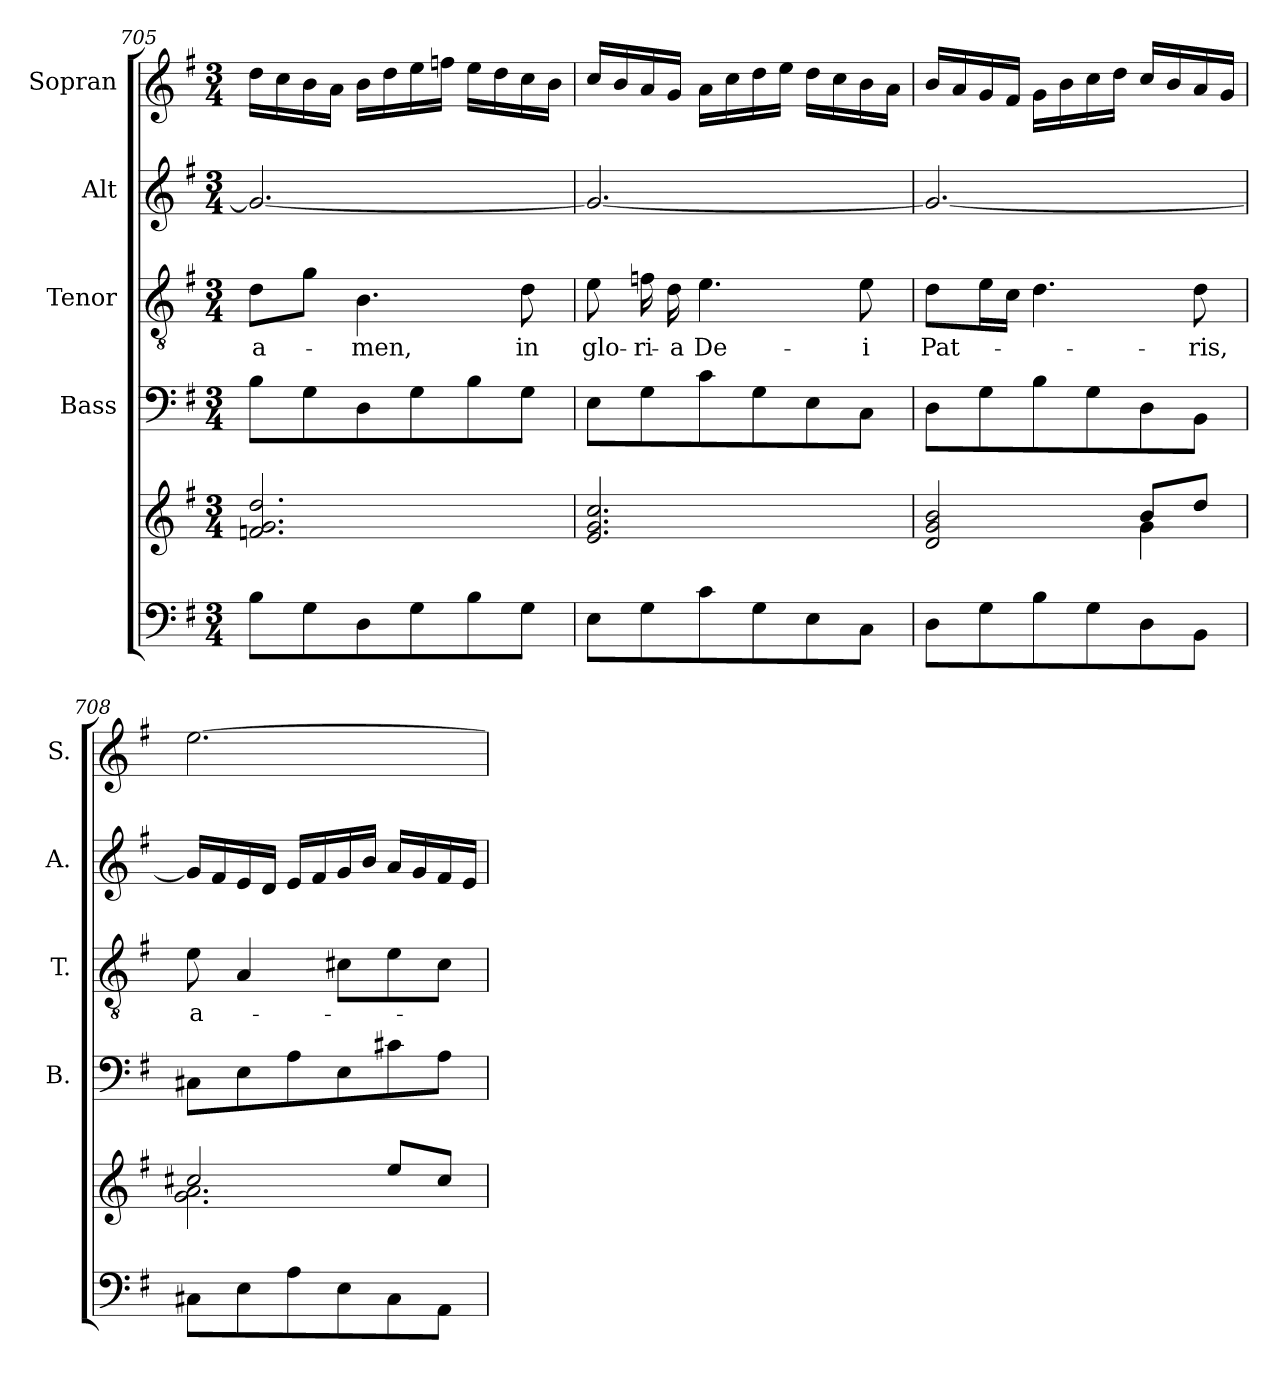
**kern	**kern	**kern	**kern	**text	**kern	**kern
*part5	*part5	*part4	*part3	*part3	*part2	*part1
*staff6	*staff5	*staff4	*staff3	*staff3	*staff2	*staff1
*	*	*I"Bass	*I"Tenor	*	*I"Alt	*I"Sopran
*	*	*I'B.	*I'T.	*	*I'A.	*I'S.
*clefF4	*clefG2	*clefF4	*clefGv2	*	*clefG2	*clefG2
*k[f#]	*k[f#]	*k[f#]	*k[f#]	*	*k[f#]	*k[f#]
*G:	*G:	*G:	*G:	*	*G:	*G:
*M3/4	*M3/4	*M3/4	*M3/4	*	*M3/4	*M3/4
=705	=705	=705	=705	=705	=705	=705
!	!	!	!	!LO:LY:b	!	!
8B\L	2.fn/ 2.g/ 2.dd/	8B\L	8d\L	a-	2.g/_	16dd\LL
.	.	.	.	.	.	16cc\
8G\	.	8G\	8g\J	.	.	16b\
.	.	.	.	.	.	16a\JJ
!	!	!	!	!LO:LY:b	!	!
8D\	.	8D\	4.B\	-men,	.	16b\LL
.	.	.	.	.	.	16dd\
8G\	.	8G\	.	.	.	16ee\
.	.	.	.	.	.	16ffn\JJ
8B\	.	8B\	.	.	.	16ee\LL
.	.	.	.	.	.	16dd\
!	!	!	!	!LO:LY:b	!	!
8G\J	.	8G\J	8d\	in	.	16cc\
.	.	.	.	.	.	16b\JJ
=706	=706	=706	=706	=706	=706	=706
!	!	!	!	!LO:LY:b	!	!
8E\L	2.e/ 2.g/ 2.cc/	8E\L	8e\	glo-	2.g/_	16cc/LL
.	.	.	.	.	.	16b/
!	!	!	!	!LO:LY:b	!	!
8G\	.	8G\	16fn\	-ri-	.	16a/
!	!	!	!	!LO:LY:b	!	!
.	.	.	16d\	-a	.	16g/JJ
!	!	!	!	!LO:LY:b	!	!
8c\	.	8c\	4.e\	De-	.	16a\LL
.	.	.	.	.	.	16cc\
8G\	.	8G\	.	.	.	16dd\
.	.	.	.	.	.	16ee\JJ
8E\	.	8E\	.	.	.	16dd\LL
.	.	.	.	.	.	16cc\
!	!	!	!	!LO:LY:b	!	!
8C\J	.	8C\J	8e\	-i	.	16b\
.	.	.	.	.	.	16a\JJ
=707	=707	=707	=707	=707	=707	=707
*	*^	*	*	*	*	*
!	!	!	!	!	!LO:LY:b	!	!
8D\L	2d/ 2g/ 2b/	2ryy	8D\L	8d\L	Pat-	2.g/_	16b/LL
.	.	.	.	.	.	.	16a/
8G\	.	.	8G\	16e\L	.	.	16g/
.	.	.	.	16c\JJ	.	.	16f#/JJ
8B\	.	.	8B\	4.d\	.	.	16g\LL
.	.	.	.	.	.	.	16b\
8G\	.	.	8G\	.	.	.	16cc\
.	.	.	.	.	.	.	16dd\JJ
8D\	8b/L	4g\	8D\	.	.	.	16cc/LL
.	.	.	.	.	.	.	16b/
!	!	!	!	!	!LO:LY:b	!	!
8BB\J	8dd/J	.	8BB\J	8d\	-ris,	.	16a/
.	.	.	.	.	.	.	16g/JJ
!!LO:LB:g=z
=708	=708	=708	=708	=708	=708	=708	=708
!	!	!	!	!	!LO:LY:b	!	!
8C#X\L	2cc#X/	2.g\ 2.a\	8C#X\L	8e\	a-	16g/LL]	[2.ee\
.	.	.	.	.	.	16f#/	.
8E\	.	.	8E\	4A/	.	16e/	.
.	.	.	.	.	.	16d/JJ	.
8A\	.	.	8A\	.	.	16e/LL	.
.	.	.	.	.	.	16f#/	.
8E\	.	.	8E\	8c#X\L	.	16g/	.
.	.	.	.	.	.	16b/JJ	.
8C#\	8ee/L	.	8c#X\	8e\	.	16a/LL	.
.	.	.	.	.	.	16g/	.
8AA\J	8cc#/J	.	8A\J	8c#\J	.	16f#/	.
.	.	.	.	.	.	16e/JJ	.
*	*v	*v	*	*	*	*	*
=	=	=	=	=	=	=
*-	*-	*-	*-	*-	*-	*-
